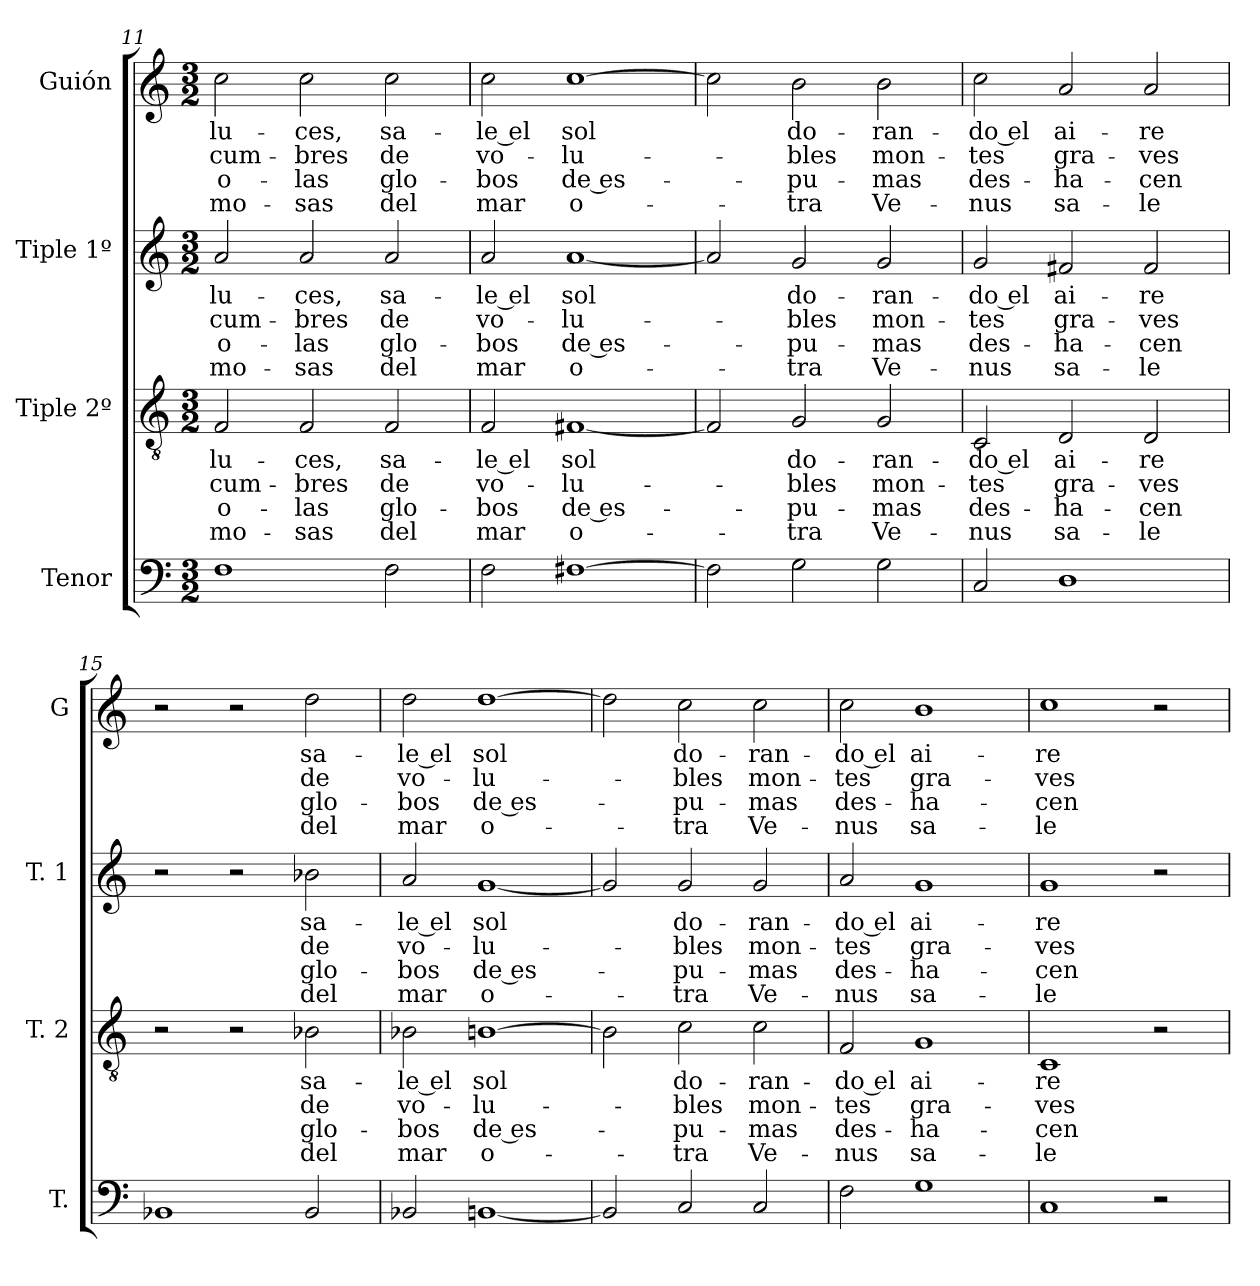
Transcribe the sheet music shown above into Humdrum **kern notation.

**kern	**kern	**text	**text	**text	**text	**kern	**text	**text	**text	**text	**kern	**text	**text	**text	**text
*part4	*part3	*part3	*part3	*part3	*part3	*part2	*part2	*part2	*part2	*part2	*part1	*part1	*part1	*part1	*part1
*staff4	*staff3	*staff3	*staff3	*staff3	*staff3	*staff2	*staff2	*staff2	*staff2	*staff2	*staff1	*staff1	*staff1	*staff1	*staff1
*I"Tenor	*I"Tiple 2º	*	*	*	*	*I"Tiple 1º	*	*	*	*	*I"Guión	*	*	*	*
*I'T.	*I'T. 2	*	*	*	*	*I'T. 1	*	*	*	*	*I'G	*	*	*	*
*clefF4	*clefGv2	*	*	*	*	*clefG2	*	*	*	*	*clefG2	*	*	*	*
*M3/2	*M3/2	*	*	*	*	*M3/2	*	*	*	*	*M3/2	*	*	*	*
=11	=11	=11	=11	=11	=11	=11	=11	=11	=11	=11	=11	=11	=11	=11	=11
1F	2F	lu-	cum-	o-	-mo-	2a	lu-	cum-	o-	-mo-	2cc	lu-	cum-	o-	-mo-
.	2F	-ces,	-bres	-las	-sas	2a	-ces,	-bres	-las	-sas	2cc	-ces,	-bres	-las	-sas
2F	2F	sa-	de	glo-	del	2a	sa-	de	glo-	del	2cc	sa-	de	glo-	del
=12	=12	=12	=12	=12	=12	=12	=12	=12	=12	=12	=12	=12	=12	=12	=12
2F	2F	-le el	vo-	-bos	mar	2a	-le el	vo-	-bos	mar	2cc	-le el	vo-	-bos	mar
[1F#X	[1F#X	sol	-lu-	de es-	o-	[1a	sol	-lu-	de es-	o-	[1cc	sol	-lu-	de es-	o-
=13	=13	=13	=13	=13	=13	=13	=13	=13	=13	=13	=13	=13	=13	=13	=13
2F#]	2F#]	.	.	.	.	2a]	.	.	.	.	2cc]	.	.	.	.
2G	2G	do-	-bles	-pu-	-tra	2g	do-	-bles	-pu-	-tra	2b	do-	-bles	-pu-	-tra
2G	2G	-ran-	mon-	-mas	Ve-	2g	-ran-	mon-	-mas	Ve-	2b	-ran-	mon-	-mas	Ve-
=14	=14	=14	=14	=14	=14	=14	=14	=14	=14	=14	=14	=14	=14	=14	=14
2C	2C	-do el	-tes	des-	-nus	2g	-do el	-tes	des-	-nus	2cc	-do el	-tes	des-	-nus
1D	2D	ai-	gra-	-ha-	sa-	2f#X	ai-	gra-	-ha-	sa-	2a	ai-	gra-	-ha-	sa-
.	2D	-re	-ves	-cen	-le	2f#	-re	-ves	-cen	-le	2a	-re	-ves	-cen	-le
=15	=15	=15	=15	=15	=15	=15	=15	=15	=15	=15	=15	=15	=15	=15	=15
1BB-X	2r	.	.	.	.	2r	.	.	.	.	2r	.	.	.	.
.	2r	.	.	.	.	2r	.	.	.	.	2r	.	.	.	.
2BB-	2B-X	sa-	de	glo-	del	2b-X	sa-	de	glo-	del	2dd	sa-	de	glo-	del
=16	=16	=16	=16	=16	=16	=16	=16	=16	=16	=16	=16	=16	=16	=16	=16
2BB-X	2B-X	-le el	vo-	-bos	mar	2a	-le el	vo-	-bos	mar	2dd	-le el	vo-	-bos	mar
[1BBn	[1Bn	sol	-lu-	de es-	o-	[1g	sol	-lu-	de es-	o-	[1dd	sol	-lu-	de es-	o-
=17	=17	=17	=17	=17	=17	=17	=17	=17	=17	=17	=17	=17	=17	=17	=17
2BB]	2B]	.	.	.	.	2g]	.	.	.	.	2dd]	.	.	.	.
2C	2c	do-	-bles	-pu-	-tra	2g	do-	-bles	-pu-	-tra	2cc	do-	-bles	-pu-	-tra
2C	2c	-ran-	mon-	-mas	Ve-	2g	-ran-	mon-	-mas	Ve-	2cc	-ran-	mon-	-mas	Ve-
=18	=18	=18	=18	=18	=18	=18	=18	=18	=18	=18	=18	=18	=18	=18	=18
2F	2F	-do el	-tes	des-	-nus	2a	-do el	-tes	des-	-nus	2cc	-do el	-tes	des-	-nus
1G	1G	ai-	gra-	-ha-	sa-	1g	ai-	gra-	-ha-	sa-	1b	ai-	gra-	-ha-	sa-
=19	=19	=19	=19	=19	=19	=19	=19	=19	=19	=19	=19	=19	=19	=19	=19
1C	1C	-re	-ves	-cen	-le	1g	-re	-ves	-cen	-le	1cc	-re	-ves	-cen	-le
2r	2r	.	.	.	.	2r	.	.	.	.	2r	.	.	.	.
=	=	=	=	=	=	=	=	=	=	=	=	=	=	=	=
*-	*-	*-	*-	*-	*-	*-	*-	*-	*-	*-	*-	*-	*-	*-	*-
